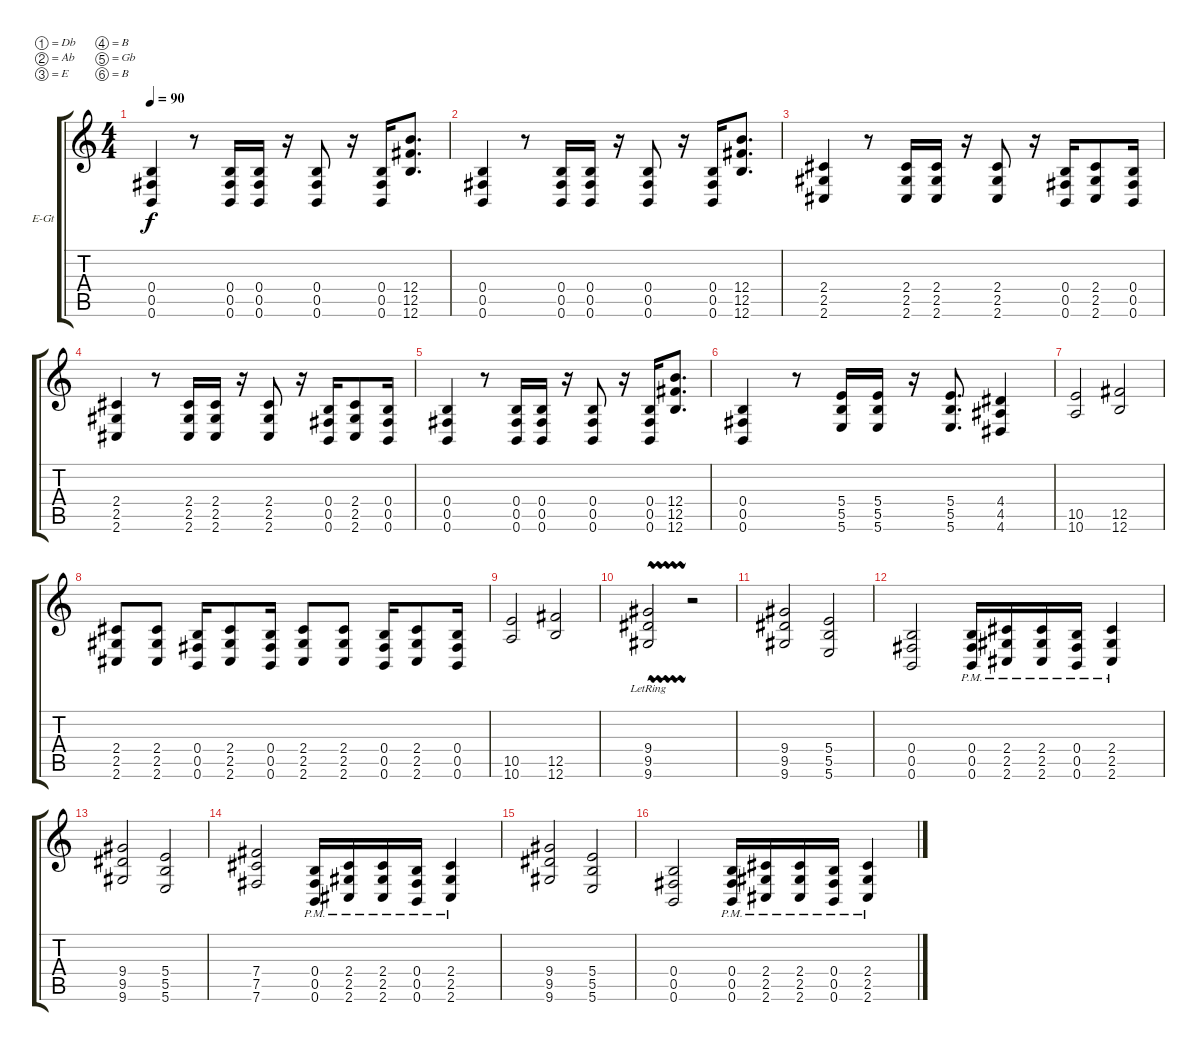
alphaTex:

\defaultSystemsLayout 4
\bracketExtendMode groupsimilarinstruments
\firstSystemTrackNameOrientation horizontal
\otherSystemsTrackNameOrientation horizontal
\track ("Electric Guitar" "E-Gt") {instrument distortionguitar}
\staff {score tabs}
\tuning (Db4 Ab3 E3 B2 Gb2 B1)
\ts (4 4)
\tempo 90
\clef g2
\scale
0.333333
\ks c
(0.6 0.5 0.4).4{dy f} r.8 (0.4 0.5 0.6).16 (0.4 0.5 0.6).16 r.16 (0.6 0.5 0.4).8 r.16 (0.4 0.5 0.6).16 (12.6 12.5 12.4).8{d} |
\scale
0.333333 (0.6 0.5 0.4).4 r.8 (0.4 0.5 0.6).16 (0.4 0.5 0.6).16 r.16 (0.6 0.5 0.4).8 r.16 (0.4 0.5 0.6).16 (12.6 12.5 12.4).8{d} |
\scale
0.333333 (2.6 2.5 2.4).4 r.8 (2.4 2.5 2.6).16 (2.4 2.5 2.6).16 r.16 (2.6 2.5 2.4).8 r.16 (0.4 0.5 0.6).16 (2.6 2.5 2.4).8 (0.4 0.5 0.6).16 |
\scale
0.333333 (2.6 2.5 2.4).4 r.8 (2.4 2.5 2.6).16 (2.4 2.5 2.6).16 r.16 (2.6 2.5 2.4).8 r.16 (0.4 0.5 0.6).16 (2.6 2.5 2.4).8 (0.4 0.5 0.6).16 |
\scale
0.333333 (0.6 0.5 0.4).4 r.8 (0.4 0.5 0.6).16 (0.4 0.5 0.6).16 r.16 (0.6 0.5 0.4).8 r.16 (0.4 0.5 0.6).16 (12.6 12.5 12.4).8{d} |
\scale
0.333333 (0.6 0.5 0.4).4 r.8 (5.4 5.5 5.6).16 (5.6 5.5 5.4).16 r.16 (5.4 5.5 5.6).8{d} (4.6 4.5 4.4).4 |
\scale
0.333333 (10.5 10.6).2 (12.6 12.5).2 |
\scale
0.333333 (2.6 2.5 2.4).8 (2.4 2.5 2.6).8 (0.6 0.5 0.4).16 (2.4 2.5 2.6).8 (0.6 0.5 0.4).16 (2.4 2.5 2.6).8 (2.6 2.5 2.4).8 (0.4 0.5 0.6).16 (2.6 2.5 2.4).8 (0.4 0.5 0.6).16 |
\scale
0.333333 (10.5 10.6).2 (12.6 12.5).2 |
\scale
0.333333 (9.6{vw lr} 9.5{vw lr} 9.4{vw lr}).2 r.2 |
\scale
0.333333 (9.6 9.5 9.4).2 (5.4 5.5 5.6).2 |
\scale
0.333333 (0.6 0.5 0.4).2 (0.6{pm} 0.5{pm} 0.4{pm}).16 (2.4{pm} 2.5{pm} 2.6{pm}).16 (2.4{pm} 2.5{pm} 2.6{pm}).16 (0.4{pm} 0.6{pm} 0.5{pm}).16 (2.4{pm} 2.5{pm} 2.6{pm}).4 |
\scale
0.333333 (9.6 9.5 9.4).2 (5.4 5.5 5.6).2 |
\scale
0.333333 (7.6 7.5 7.4).2 (0.6{pm} 0.5{pm} 0.4{pm}).16 (2.4{pm} 2.5{pm} 2.6{pm}).16 (2.4{pm} 2.5{pm} 2.6{pm}).16 (0.4{pm} 0.6{pm} 0.5{pm}).16 (2.4{pm} 2.5{pm} 2.6{pm}).4 |
\scale
0.333333 (9.6 9.5 9.4).2 (5.4 5.5 5.6).2 |
\scale
0.333333 (0.6 0.5 0.4).2 (0.6{pm} 0.5{pm} 0.4{pm}).16 (2.4{pm} 2.5{pm} 2.6{pm}).16 (2.4{pm} 2.5{pm} 2.6{pm}).16 (0.4{pm} 0.6{pm} 0.5{pm}).16 (2.4{pm} 2.5{pm} 2.6{pm}).4
